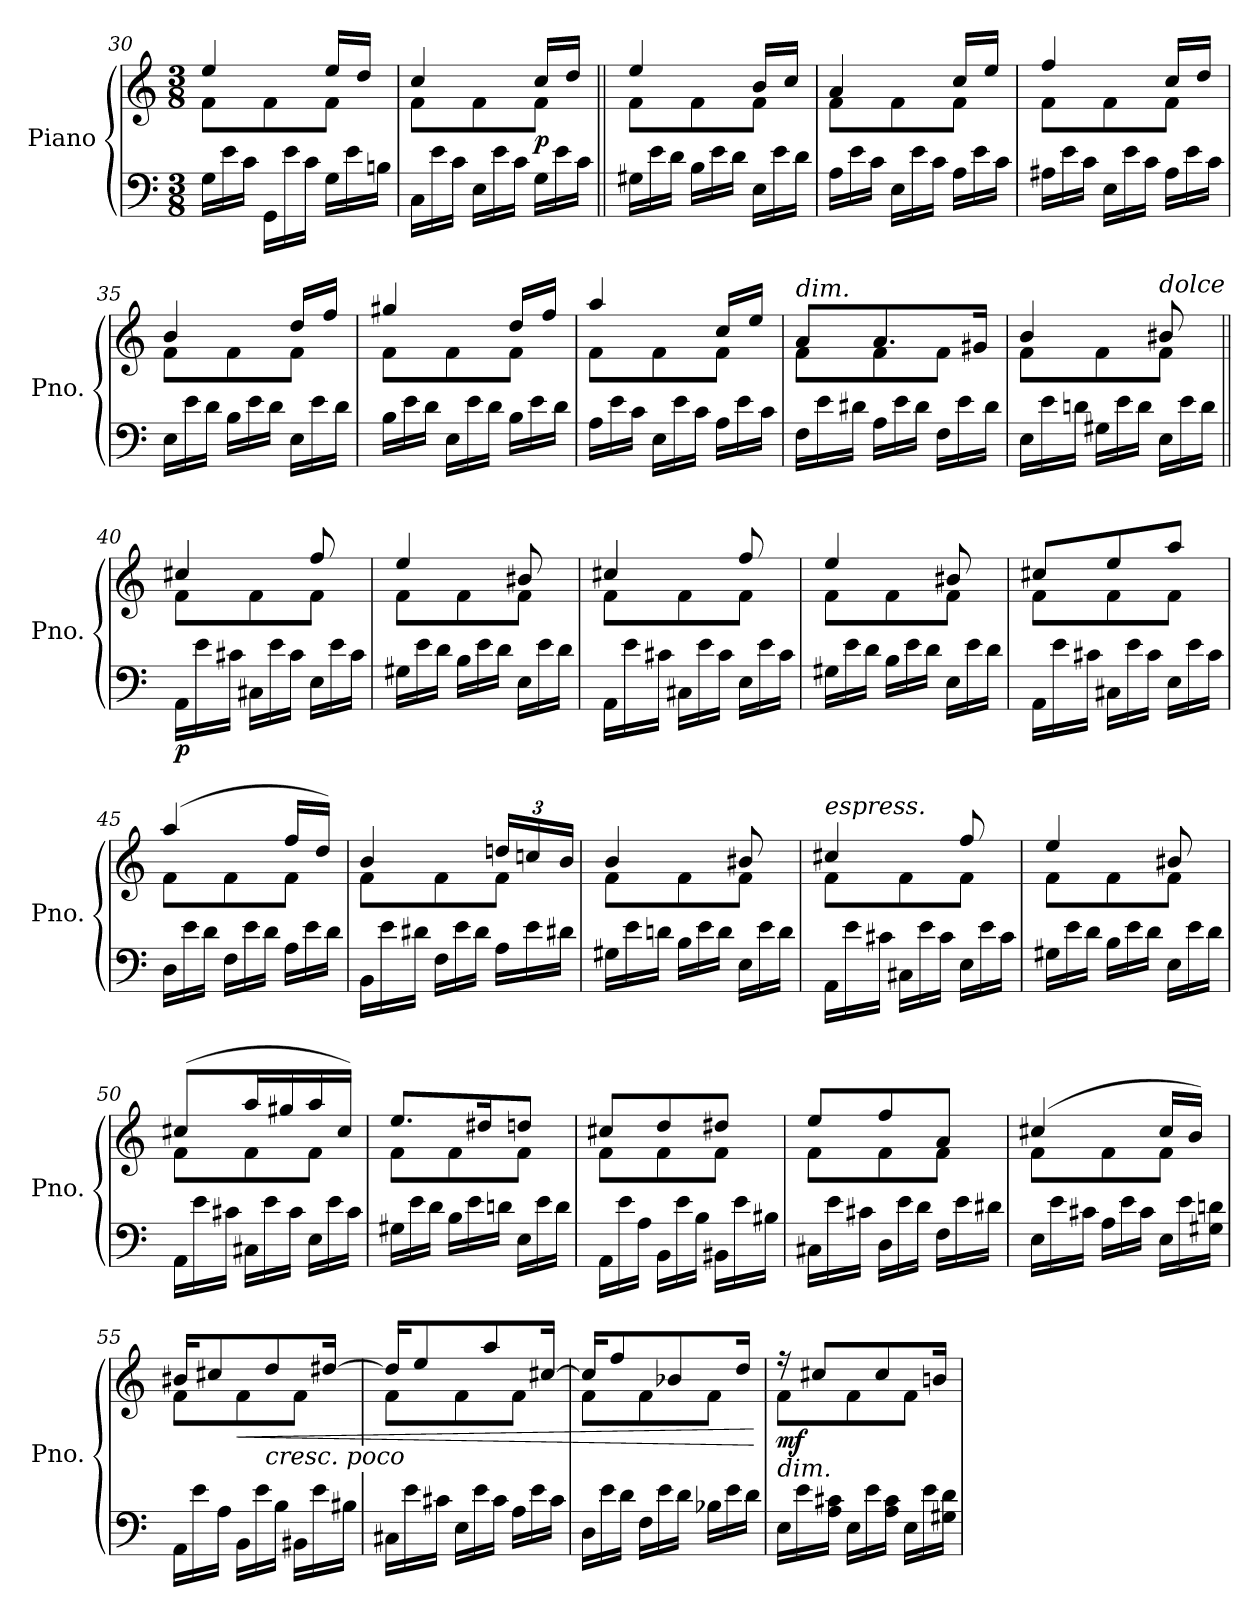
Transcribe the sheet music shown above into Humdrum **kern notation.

**kern	**kern	**dynam
*part1	*part1	*part1
*staff2	*staff1	*staff1/2
*I"Piano	*	*
*I'Pno.	*	*
*clefF4	*clefG2	*
*k[]	*k[]	*
*M3/8	*M3/8	*
*Xtuplet	*	*
=30	=30	=30
*	*^	*
24G\LL	4ee/	8f\L	.
24e\	.	.	.
24c\JJ	.	.	.
24GG\LL	.	8f\	.
24e\	.	.	.
24c\JJ	.	.	.
24G\LL	16ee/LL	8f\J	.
24e\	.	.	.
.	16dd/JJ	.	.
24Bn\JJ	.	.	.
!!LO:LB:g=z	!!
=31	=31	=31	=31
24C\LL	4cc/	8f\L	.
24e\	.	.	.
24c\JJ	.	.	.
24E\LL	.	8f\	.
24e\	.	.	.
24c\JJ	.	.	.
!	!	!	!LO:DY:b
24G\LL	16cc/LL	8f\J	p
24e\	.	.	.
.	16dd/JJ	.	.
24c\JJ	.	.	.
=32||	=32||	=32||	=32||
24G#X\LL	4ee/	8f\L	.
24e\	.	.	.
24d\JJ	.	.	.
24B\LL	.	8f\	.
24e\	.	.	.
24d\JJ	.	.	.
24E\LL	16b/LL	8f\J	.
24e\	.	.	.
.	16cc/JJ	.	.
24d\JJ	.	.	.
=33	=33	=33	=33
24A\LL	4a/	8f\L	.
24e\	.	.	.
24c\JJ	.	.	.
24E\LL	.	8f\	.
24e\	.	.	.
24c\JJ	.	.	.
24A\LL	16cc/LL	8f\J	.
24e\	.	.	.
.	16ee/JJ	.	.
24c\JJ	.	.	.
=34	=34	=34	=34
24A#X\LL	4ff/	8f\L	.
24e\	.	.	.
24c\JJ	.	.	.
24E\LL	.	8f\	.
24e\	.	.	.
24c\JJ	.	.	.
24A#\LL	16cc/LL	8f\J	.
24e\	.	.	.
.	16dd/JJ	.	.
24c\JJ	.	.	.
=35	=35	=35	=35
24E\LL	4b/	8f\L	.
24e\	.	.	.
24d\JJ	.	.	.
24B\LL	.	8f\	.
24e\	.	.	.
24d\JJ	.	.	.
24E\LL	16dd/LL	8f\J	.
24e\	.	.	.
.	16ff/JJ	.	.
24d\JJ	.	.	.
!!LO:LB:g=z	!!
=36	=36	=36	=36
24B\LL	4gg#X/	8f\L	.
24e\	.	.	.
24d\JJ	.	.	.
24E\LL	.	8f\	.
24e\	.	.	.
24d\JJ	.	.	.
24B\LL	16dd/LL	8f\J	.
24e\	.	.	.
.	16ff/JJ	.	.
24d\JJ	.	.	.
=37	=37	=37	=37
24A\LL	4aa/	8f\L	.
24e\	.	.	.
24c\JJ	.	.	.
24E\LL	.	8f\	.
24e\	.	.	.
24c\JJ	.	.	.
24A\LL	16cc/LL	8f\J	.
24e\	.	.	.
.	16ee/JJ	.	.
24c\JJ	.	.	.
=38	=38	=38	=38
!	!LO:TX:a:i:t=dim.	!	!
24F\LL	8a/L	8f\L	.
24e\	.	.	.
24d#X\JJ	.	.	.
24A\LL	8.a/	8f\	.
24e\	.	.	.
24d#\JJ	.	.	.
24F\LL	.	8f\J	.
24e\	.	.	.
.	16g#X/Jk	.	.
24d#\JJ	.	.	.
=39	=39	=39	=39
24E\LL	4b/	8f\L	.
24e\	.	.	.
24dn\JJ	.	.	.
24G#X\LL	.	8f\	.
24e\	.	.	.
24d\JJ	.	.	.
!	!LO:TX:a:i:t=dolce	!	!
24E\LL	8b#X/	8f\J	.
24e\	.	.	.
24d\JJ	.	.	.
=40||	=40||	=40||	=40||
!	!	!	!LO:DY:b=2
24AA\LL	4cc#X/	8f\L	p
24e\	.	.	.
24c#X\JJ	.	.	.
24C#X\LL	.	8f\	.
24e\	.	.	.
24c#\JJ	.	.	.
24E\LL	8ff/	8f\J	.
24e\	.	.	.
24c#\JJ	.	.	.
!!LO:LB:g=z	!!
=41	=41	=41	=41
24G#X\LL	4ee/	8f\L	.
24e\	.	.	.
24d\JJ	.	.	.
24B\LL	.	8f\	.
24e\	.	.	.
24d\JJ	.	.	.
24E\LL	8b#X/	8f\J	.
24e\	.	.	.
24d\JJ	.	.	.
=42	=42	=42	=42
24AA\LL	4cc#X/	8f\L	.
24e\	.	.	.
24c#X\JJ	.	.	.
24C#X\LL	.	8f\	.
24e\	.	.	.
24c#\JJ	.	.	.
24E\LL	8ff/	8f\J	.
24e\	.	.	.
24c#\JJ	.	.	.
=43	=43	=43	=43
24G#X\LL	4ee/	8f\L	.
24e\	.	.	.
24d\JJ	.	.	.
24B\LL	.	8f\	.
24e\	.	.	.
24d\JJ	.	.	.
24E\LL	8b#X/	8f\J	.
24e\	.	.	.
24d\JJ	.	.	.
=44	=44	=44	=44
24AA\LL	8cc#X/L	8f\L	.
24e\	.	.	.
24c#X\JJ	.	.	.
24C#X\LL	8ee/	8f\	.
24e\	.	.	.
24c#\JJ	.	.	.
24E\LL	8aa/J	8f\J	.
24e\	.	.	.
24c#\JJ	.	.	.
=45	=45	=45	=45
24D\LL	(4aa/	8f\L	.
24e\	.	.	.
24d\JJ	.	.	.
24F\LL	.	8f\	.
24e\	.	.	.
24d\JJ	.	.	.
24A\LL	16ff/LL	8f\J	.
24e\	.	.	.
.	16dd/JJ)	.	.
24d\JJ	.	.	.
!!LO:LB:g=z	!!
=46	=46	=46	=46
24BB\LL	4b/	8f\L	.
24e\	.	.	.
24d#X\JJ	.	.	.
24F\LL	.	8f\	.
24e\	.	.	.
24d#\JJ	.	.	.
*	*Xbrackettup	*	*
24A\LL	24ddn/LL	8f\J	.
24e\	24ccn/	.	.
24d#X\JJ	24b/JJ	.	.
=47	=47	=47	=47
24G#X\LL	4b/	8f\L	.
24e\	.	.	.
24dn\JJ	.	.	.
24B\LL	.	8f\	.
24e\	.	.	.
24d\JJ	.	.	.
24E\LL	8b#X/	8f\J	.
24e\	.	.	.
24d\JJ	.	.	.
=48	=48	=48	=48
!	!LO:TX:a:i:t=espress.	!	!
24AA\LL	4cc#X/	8f\L	.
24e\	.	.	.
24c#X\JJ	.	.	.
24C#X\LL	.	8f\	.
24e\	.	.	.
24c#\JJ	.	.	.
24E\LL	8ff/	8f\J	.
24e\	.	.	.
24c#\JJ	.	.	.
=49	=49	=49	=49
24G#X\LL	4ee/	8f\L	.
24e\	.	.	.
24d\JJ	.	.	.
24B\LL	.	8f\	.
24e\	.	.	.
24d\JJ	.	.	.
24E\LL	8b#X/	8f\J	.
24e\	.	.	.
24d\JJ	.	.	.
=50	=50	=50	=50
24AA\LL	(8cc#X/L	8f\L	.
24e\	.	.	.
24c#X\JJ	.	.	.
24C#X\LL	16aa/L	8f\	.
24e\	.	.	.
.	16gg#X/	.	.
24c#\JJ	.	.	.
24E\LL	16aa/	8f\J	.
24e\	.	.	.
.	16cc#/JJ)	.	.
24c#\JJ	.	.	.
!!LO:PB:g=z	!!
=51	=51	=51	=51
24G#X\LL	8.ee/L	8f\L	.
24e\	.	.	.
24d\JJ	.	.	.
24B\LL	.	8f\	.
24e\	.	.	.
.	16dd#X/K	.	.
24dn\JJ	.	.	.
24E\LL	8ddn/J	8f\J	.
24e\	.	.	.
24d\JJ	.	.	.
=52	=52	=52	=52
24AA\LL	8cc#X/L	8f\L	.
24e\	.	.	.
24A\JJ	.	.	.
24BB\LL	8dd/	8f\	.
24e\	.	.	.
24B\JJ	.	.	.
24BB#X\LL	8dd#X/J	8f\J	.
24e\	.	.	.
24B#X\JJ	.	.	.
=53	=53	=53	=53
24C#X\LL	8ee/L	8f\L	.
24e\	.	.	.
24c#X\JJ	.	.	.
24D\LL	8ff/	8f\	.
24e\	.	.	.
24d\JJ	.	.	.
24F\LL	8a/J	8f\J	.
24e\	.	.	.
24d#X\JJ	.	.	.
=54	=54	=54	=54
24E\LL	(4cc#X/	8f\L	.
24e\	.	.	.
24c#X\JJ	.	.	.
24A\LL	.	8f\	.
24e\	.	.	.
24c#\JJ	.	.	.
24E\LL	16cc#/LL	8f\J	.
24e\	.	.	.
.	16b/JJ)	.	.
24G#X\ 24dn\JJ	.	.	.
=55	=55	=55	=55
24AA\LL	16b#X/KL	8f\L	.
24e\	.	.	.
.	8cc#X/	.	.
24A\JJ	.	.	.
!	!	!	!LO:HP:b
24BB\LL	.	8f\	<
24e\	.	.	.
!	!LO:TX:b:i:t=cresc. poco	!	!
.	8dd/	.	.
24B\JJ	.	.	.
24BB#X\LL	.	8f\J	.
24e\	.	.	.
.	[16dd#X/Jk	.	.
24B#X\JJ	.	.	.
!!LO:LB:g=z	!!
=56	=56	=56	=56
24C#X\LL	16dd#/KL]	8f\L	.
24e\	.	.	.
.	8ee/	.	.
24c#X\JJ	.	.	.
24E\LL	.	8f\	.
24e\	.	.	.
.	8aa/	.	.
24c#\JJ	.	.	.
24A\LL	.	8f\J	.
24e\	.	.	.
.	[16cc#X/Jk	.	.
24c#\JJ	.	.	.
=57	=57	=57	=57
24D\LL	16cc#/KL]	8f\L	.
24e\	.	.	.
.	8ff/	.	.
24d\JJ	.	.	.
24F\LL	.	8f\	.
24e\	.	.	.
.	8b-X/	.	.
24d\JJ	.	.	.
24B-X\LL	.	8f\J	.
24e\	.	.	.
.	16dd/Jk	.	.
24d\JJ	.	.	.
*	*v	*v	*
.	.	[
=58	=58	=58
*	*^	*
!	!LO:TX:b:i:t=dim.	!	!
!	!	!	!LO:DY:b
24E\LL	16r	8f\L	mf
24e\	.	.	.
.	8cc#X/L	.	.
24A\ 24c#X\JJ	.	.	.
24E\LL	.	8f\	.
24e\	.	.	.
.	8cc#/	.	.
24A\ 24c#\JJ	.	.	.
24E\LL	.	8f\J	.
24e\	.	.	.
.	16bn/Jk	.	.
24G#X\ 24d\JJ	.	.	.
*	*v	*v	*
=	=	=
*-	*-	*-
